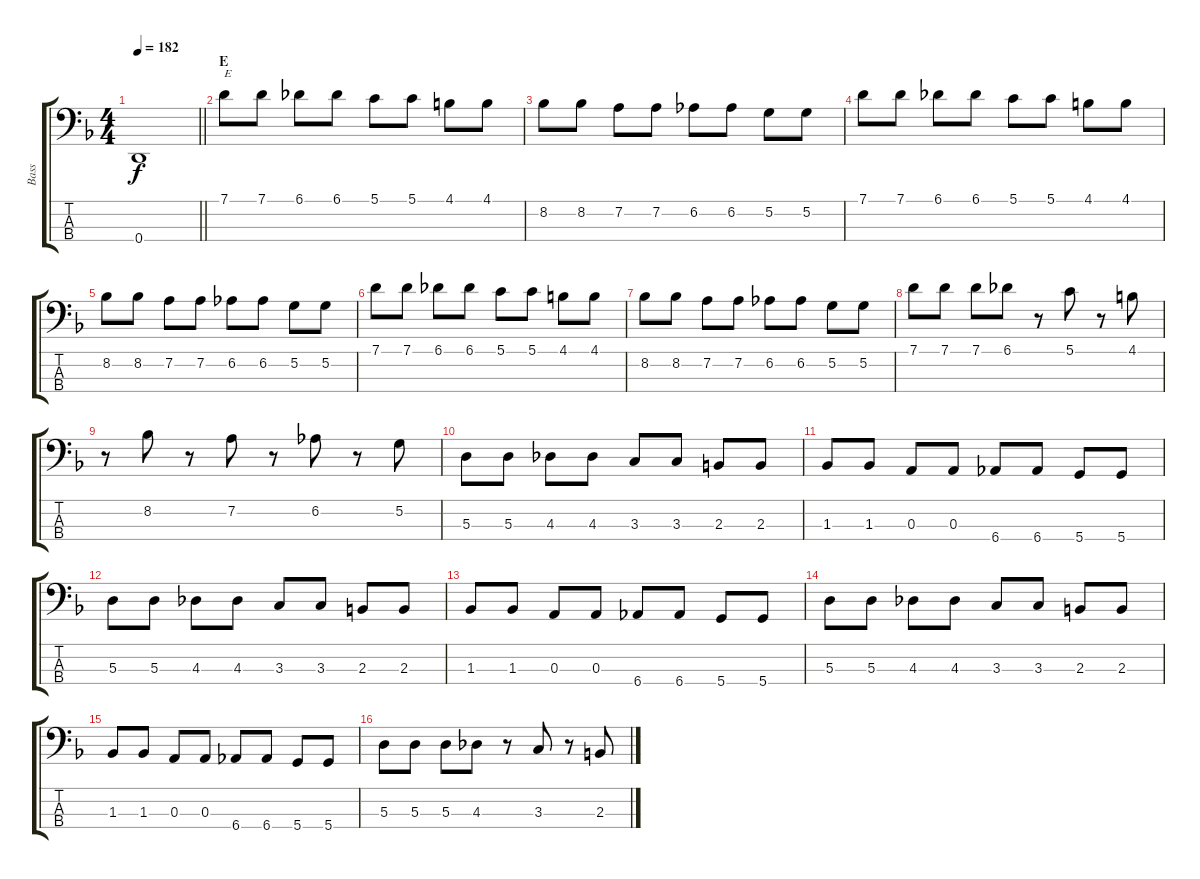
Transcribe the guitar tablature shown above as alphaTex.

\track ("Bass" "Bass") {instrument electricbasspick}
\staff {score tabs}
\tuning (G2 D2 A1 D1) {hide}
\ts (4 4)
\tempo 182
\clef f4
\barLineRight lightlight
\ks f
0.4{t}.1{dy f} |
\section ("" "E")
7.1.8{txt "E"} 7.1.8 6.1.8 6.1.8 5.1.8 5.1.8 4.1.8 4.1.8 |
8.2.8 8.2.8 7.2.8 7.2.8 6.2.8 6.2.8 5.2.8 5.2.8 |
7.1.8 7.1.8 6.1.8 6.1.8 5.1.8 5.1.8 4.1.8 4.1.8 |
8.2.8 8.2.8 7.2.8 7.2.8 6.2.8 6.2.8 5.2.8 5.2.8 |
7.1.8 7.1.8 6.1.8 6.1.8 5.1.8 5.1.8 4.1.8 4.1.8 |
8.2.8 8.2.8 7.2.8 7.2.8 6.2.8 6.2.8 5.2.8 5.2.8 |
7.1.8 7.1.8 7.1.8 6.1.8 r.8 5.1.8 r.8 4.1.8 |
r.8 8.2.8 r.8 7.2.8 r.8 6.2.8 r.8 5.2.8 |
5.3.8 5.3.8 4.3.8 4.3.8 3.3.8 3.3.8 2.3.8 2.3.8 |
1.3.8 1.3.8 0.3.8 0.3.8 6.4.8 6.4.8 5.4.8 5.4.8 |
5.3.8 5.3.8 4.3.8 4.3.8 3.3.8 3.3.8 2.3.8 2.3.8 |
1.3.8 1.3.8 0.3.8 0.3.8 6.4.8 6.4.8 5.4.8 5.4.8 |
5.3.8 5.3.8 4.3.8 4.3.8 3.3.8 3.3.8 2.3.8 2.3.8 |
1.3.8 1.3.8 0.3.8 0.3.8 6.4.8 6.4.8 5.4.8 5.4.8 |
5.3.8 5.3.8 5.3.8 4.3.8 r.8 3.3.8 r.8 2.3.8
